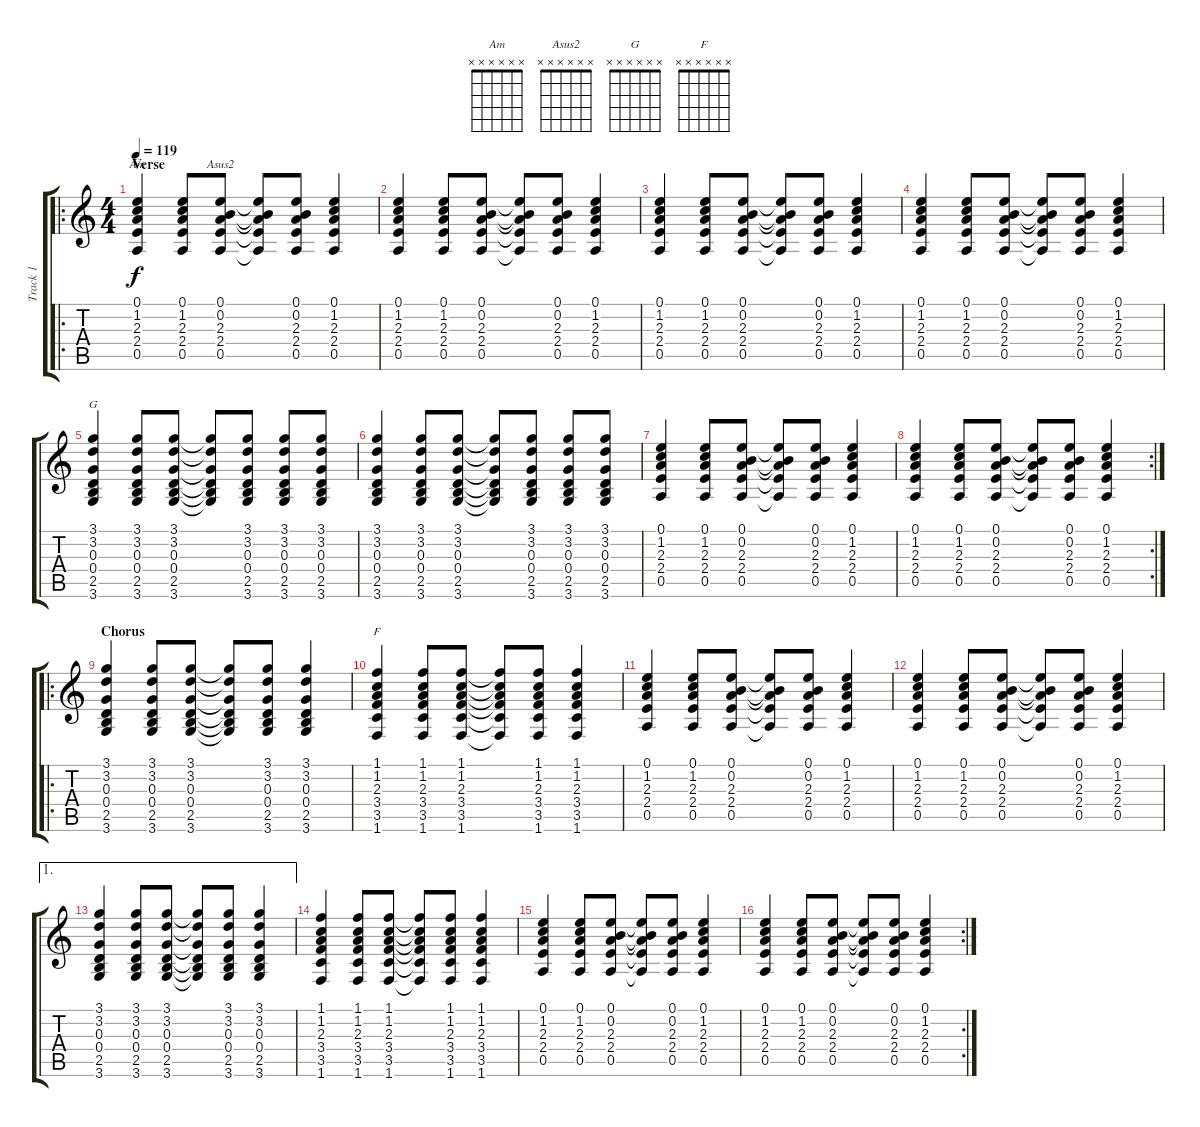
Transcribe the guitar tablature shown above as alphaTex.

\track ("Track 1" "Track 1") {instrument acousticguitarsteel}
\staff {score tabs}
\tuning (E4 B3 G3 D3 A2 E2) {hide}
\chord ("Am" x x x x x x)
\chord ("Asus2" x x x x x x)
\chord ("G" x x x x x x)
\chord ("F" x x x x x x)
\ro
\ts (4 4)
\section ("" "Verse")
\tempo 119
\clef g2
\ks c
(0.1 1.2 2.3 2.4 0.5).4{ch "Am" dy f} (0.1 1.2 2.3 2.4 0.5).8 (0.1 0.2 2.3 2.4 0.5).8{ch "Asus2"} (0.1{t} 0.2{t} 2.3{t} 2.4{t} 0.5{t}).8 (0.1 0.2 2.3 2.4 0.5).8 (0.1 1.2 2.3 2.4 0.5).4 |
(0.1 1.2 2.3 2.4 0.5).4 (0.1 1.2 2.3 2.4 0.5).8 (0.1 0.2 2.3 2.4 0.5).8 (0.1{t} 0.2{t} 2.3{t} 2.4{t} 0.5{t}).8 (0.1 0.2 2.3 2.4 0.5).8 (0.1 1.2 2.3 2.4 0.5).4 |
(0.1 1.2 2.3 2.4 0.5).4 (0.1 1.2 2.3 2.4 0.5).8 (0.1 0.2 2.3 2.4 0.5).8 (0.1{t} 0.2{t} 2.3{t} 2.4{t} 0.5{t}).8 (0.1 0.2 2.3 2.4 0.5).8 (0.1 1.2 2.3 2.4 0.5).4 |
(0.1 1.2 2.3 2.4 0.5).4 (0.1 1.2 2.3 2.4 0.5).8 (0.1 0.2 2.3 2.4 0.5).8 (0.1{t} 0.2{t} 2.3{t} 2.4{t} 0.5{t}).8 (0.1 0.2 2.3 2.4 0.5).8 (0.1 1.2 2.3 2.4 0.5).4 |
(3.1 3.2 0.3 0.4 2.5 3.6).4{ch "G"} (3.1 3.2 0.3 0.4 2.5 3.6).8 (3.1 3.2 0.3 0.4 2.5 3.6).8 (3.1{t} 3.2{t} 0.3{t} 0.4{t} 2.5{t} 3.6{t}).8 (3.1 3.2 0.3 0.4 2.5 3.6).8 (3.1 3.2 0.3 0.4 2.5 3.6).8 (3.1 3.2 0.3 0.4 2.5 3.6).8 |
(3.1 3.2 0.3 0.4 2.5 3.6).4 (3.1 3.2 0.3 0.4 2.5 3.6).8 (3.1 3.2 0.3 0.4 2.5 3.6).8 (3.1{t} 3.2{t} 0.3{t} 0.4{t} 2.5{t} 3.6{t}).8 (3.1 3.2 0.3 0.4 2.5 3.6).8 (3.1 3.2 0.3 0.4 2.5 3.6).8 (3.1 3.2 0.3 0.4 2.5 3.6).8 |
(0.1 1.2 2.3 2.4 0.5).4 (0.1 1.2 2.3 2.4 0.5).8 (0.1 0.2 2.3 2.4 0.5).8 (0.1{t} 0.2{t} 2.3{t} 2.4{t} 0.5{t}).8 (0.1 0.2 2.3 2.4 0.5).8 (0.1 1.2 2.3 2.4 0.5).4 |
\rc 2
(0.1 1.2 2.3 2.4 0.5).4 (0.1 1.2 2.3 2.4 0.5).8 (0.1 0.2 2.3 2.4 0.5).8 (0.1{t} 0.2{t} 2.3{t} 2.4{t} 0.5{t}).8 (0.1 0.2 2.3 2.4 0.5).8 (0.1 1.2 2.3 2.4 0.5).4 |
\ro
\section ("" "Chorus")
(3.1 3.2 0.3 0.4 2.5 3.6).4 (3.1 3.2 0.3 0.4 2.5 3.6).8 (3.1 3.2 0.3 0.4 2.5 3.6).8 (3.1{t} 3.2{t} 0.3{t} 0.4{t} 2.5{t} 3.6{t}).8 (3.1 3.2 0.3 0.4 2.5 3.6).8 (3.1 3.2 0.3 0.4 2.5 3.6).4 |
(1.1 1.2 2.3 3.4 3.5 1.6).4{ch "F"} (1.1 1.2 2.3 3.4 3.5 1.6).8 (1.1 1.2 2.3 3.4 3.5 1.6).8 (1.1{t} 1.2{t} 2.3{t} 3.4{t} 3.5{t} 1.6{t}).8 (1.1 1.2 2.3 3.4 3.5 1.6).8 (1.1 1.2 2.3 3.4 3.5 1.6).4 |
(0.1 1.2 2.3 2.4 0.5).4 (0.1 1.2 2.3 2.4 0.5).8 (0.1 0.2 2.3 2.4 0.5).8 (0.1{t} 0.2{t} 2.3{t} 2.4{t} 0.5{t}).8 (0.1 0.2 2.3 2.4 0.5).8 (0.1 1.2 2.3 2.4 0.5).4 |
(0.1 1.2 2.3 2.4 0.5).4 (0.1 1.2 2.3 2.4 0.5).8 (0.1 0.2 2.3 2.4 0.5).8 (0.1{t} 0.2{t} 2.3{t} 2.4{t} 0.5{t}).8 (0.1 0.2 2.3 2.4 0.5).8 (0.1 1.2 2.3 2.4 0.5).4 |
\ae 1
(3.1 3.2 0.3 0.4 2.5 3.6).4 (3.1 3.2 0.3 0.4 2.5 3.6).8 (3.1 3.2 0.3 0.4 2.5 3.6).8 (3.1{t} 3.2{t} 0.3{t} 0.4{t} 2.5{t} 3.6{t}).8 (3.1 3.2 0.3 0.4 2.5 3.6).8 (3.1 3.2 0.3 0.4 2.5 3.6).4 |
(1.1 1.2 2.3 3.4 3.5 1.6).4 (1.1 1.2 2.3 3.4 3.5 1.6).8 (1.1 1.2 2.3 3.4 3.5 1.6).8 (1.1{t} 1.2{t} 2.3{t} 3.4{t} 3.5{t} 1.6{t}).8 (1.1 1.2 2.3 3.4 3.5 1.6).8 (1.1 1.2 2.3 3.4 3.5 1.6).4 |
(0.1 1.2 2.3 2.4 0.5).4 (0.1 1.2 2.3 2.4 0.5).8 (0.1 0.2 2.3 2.4 0.5).8 (0.1{t} 0.2{t} 2.3{t} 2.4{t} 0.5{t}).8 (0.1 0.2 2.3 2.4 0.5).8 (0.1 1.2 2.3 2.4 0.5).4 |
\rc 2
(0.1 1.2 2.3 2.4 0.5).4 (0.1 1.2 2.3 2.4 0.5).8 (0.1 0.2 2.3 2.4 0.5).8 (0.1{t} 0.2{t} 2.3{t} 2.4{t} 0.5{t}).8 (0.1 0.2 2.3 2.4 0.5).8 (0.1 1.2 2.3 2.4 0.5).4
